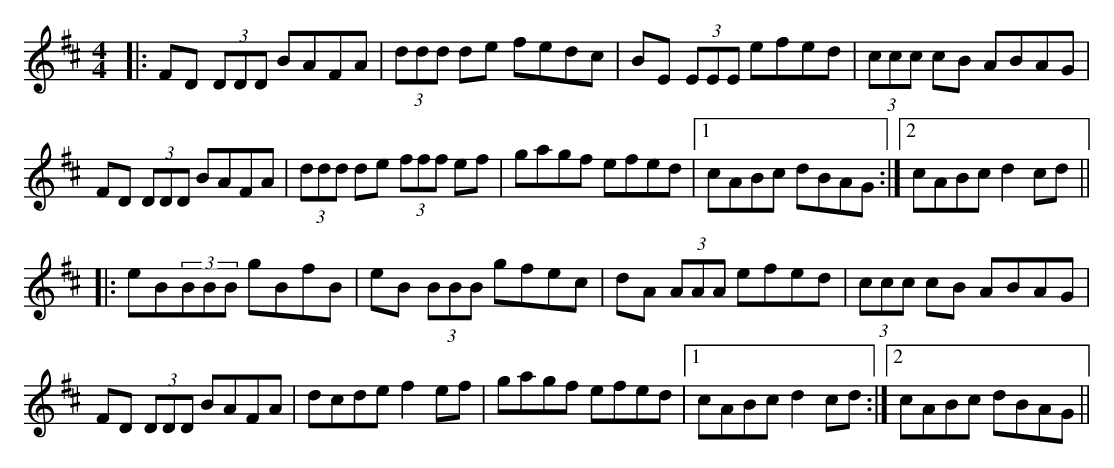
X:1
M:4/4
K:D
|:FD (3DDD BAFA|(3ddd de fedc|BE (3EEE efed|(3ccc cB ABAG|
FD (3DDD BAFA|(3ddd de (3fff ef|gagf efed|1 cABc dBAG:|2 cABc d2 cd||
|:eB(3BBB gBfB|eB (3BBB gfec|dA (3AAA efed|(3ccc cB ABAG|
FD (3DDD BAFA|dcde f2 ef|gagf efed|1 cABc d2 cd:|2 cABc dBAG||
